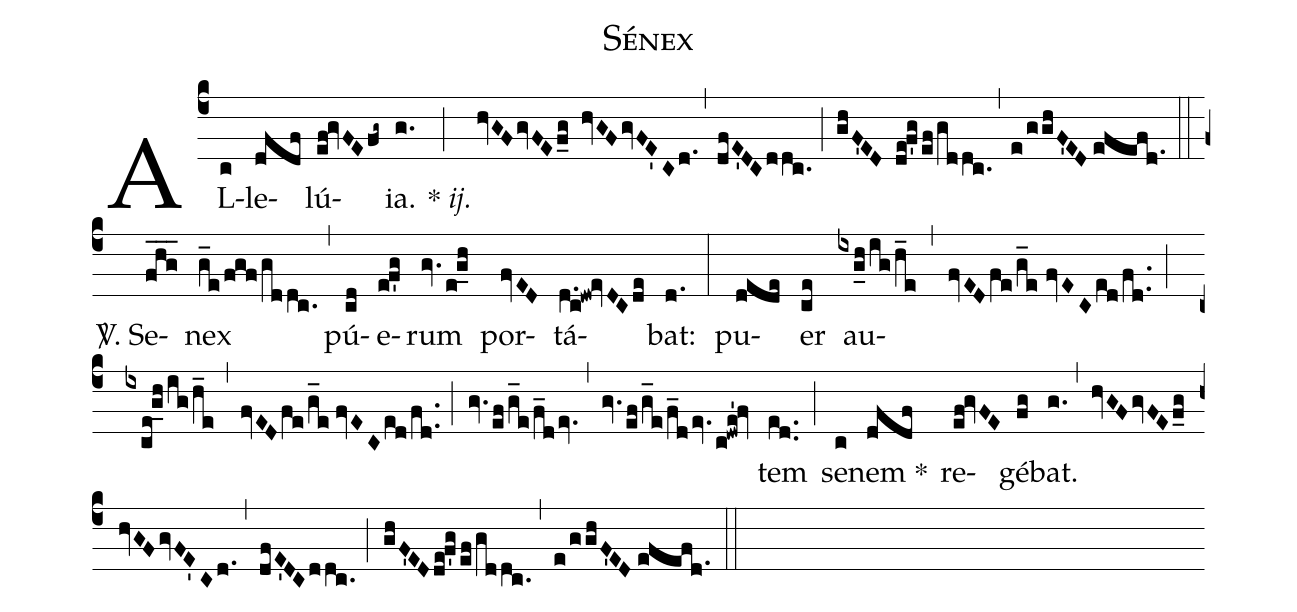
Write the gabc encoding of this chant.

name:Sénex;
%%
(c4) AL(c)le(dfdf)lú(ef!gvFEfg~)ia.(g.) * <i>ij.</i>(;) (hvGFgvFEf_g hvGFgvFE'Cd.)(,)(dfE'DCddc.)(;)(ghF'ED de!f'g!/ef!/gddc.)(,)(e!/gghF'ED!//efefd.) (::)

<sp>V/</sp>. Se(fhg___)nex(g_e!/fgf!/gddc.) (,) pú(cd)e(e!f'g)rum(gv.e!g_h) por(fvED)tá(d.c!dw!evDCde)bat:(d.) (:)
pu(dede)er(ce) au(ixg_h!/ig!/h_e)(,)(fvEDfe!/g_e//fvECed!/fd..)(;)(! ixce!g_h!/ig!/h_e)(,)(fvEDfe!/g_e//fvECed!/fd..)(;)(gv.ef!/g_e!/f_d!/ev.)(,)(gv.ef!/g_e!/f_dev.c!dwe'!fv)tem(ed..) (;) se(c)nem *(dfdf) re(ef!gvFE)gé(fg)bat.(g.) (,)(hvGFgvFEf_g hvGFgvFE'Cd.)(,)(dfE'DCddc.)(;)(ghF'EDde!f'g!/ef!/gddc.)(,)(e!/gghF'ED!//efefd.) (::)
